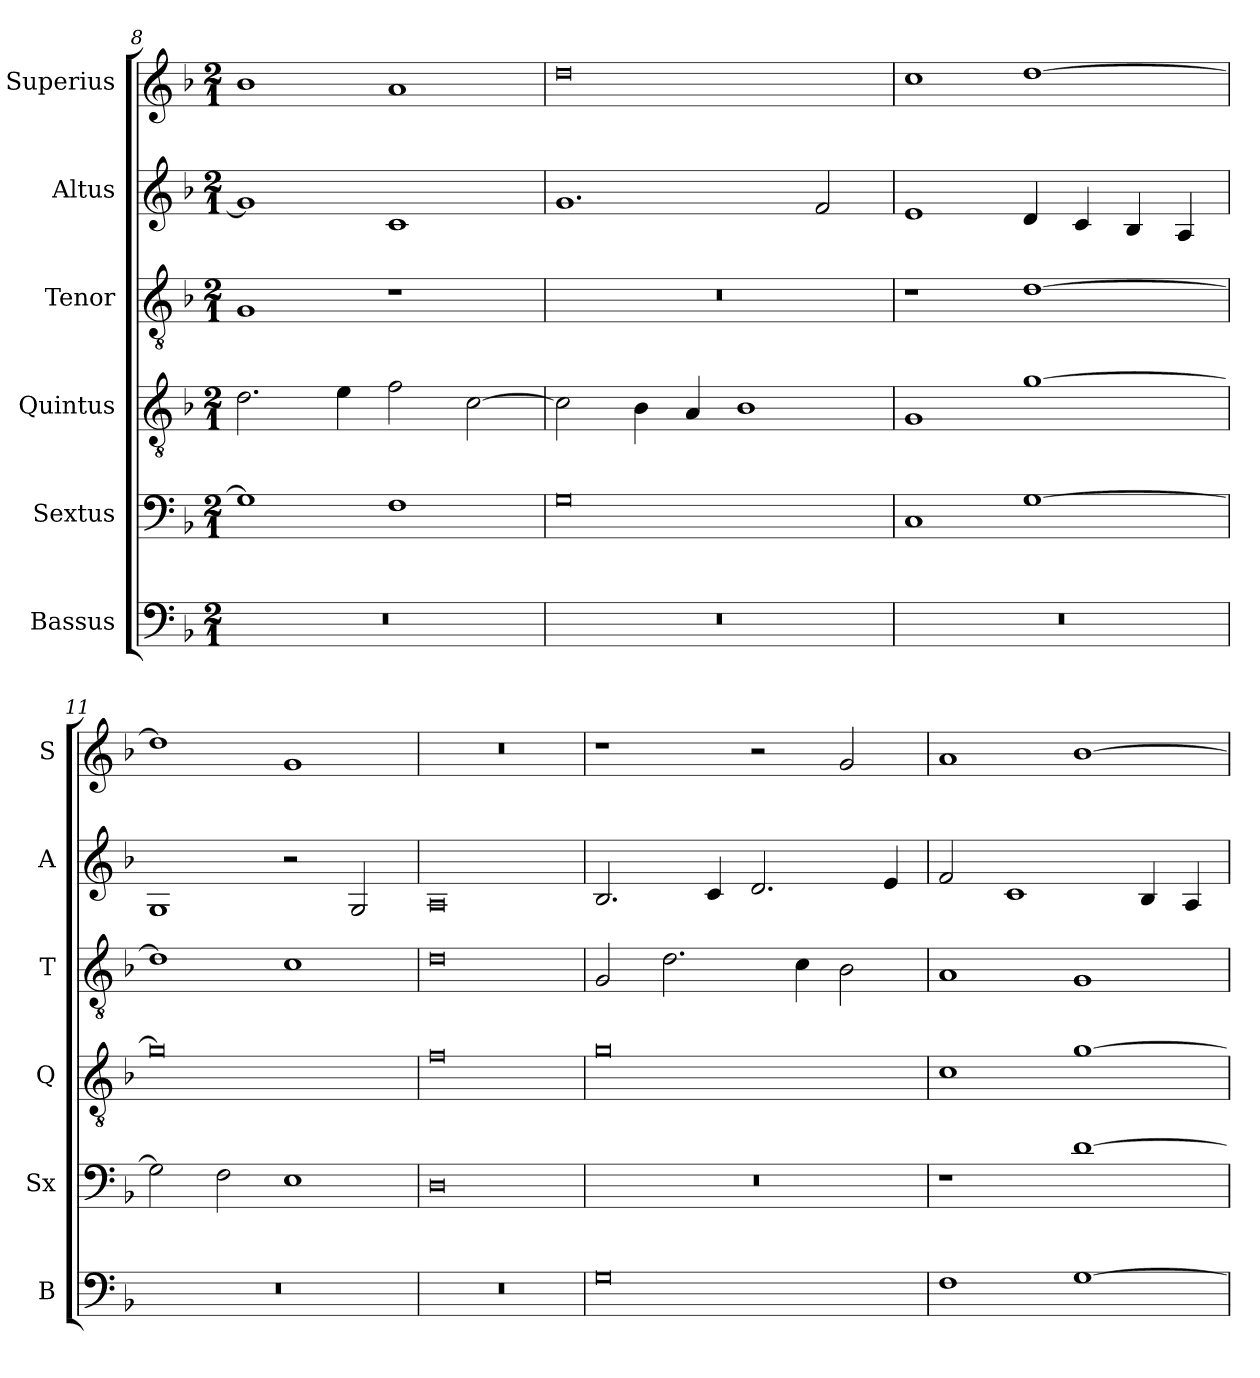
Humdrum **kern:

**kern	**kern	**kern	**kern	**kern	**kern
*part6	*part5	*part4	*part3	*part2	*part1
*staff6	*staff5	*staff4	*staff3	*staff2	*staff1
*I"Bassus	*I"Sextus	*I"Quintus	*I"Tenor	*I"Altus	*I"Superius
*I'B	*I'Sx	*I'Q	*I'T	*I'A	*I'S
*clefF4	*clefF4	*clefGv2	*clefGv2	*clefG2	*clefG2
*k[b-]	*k[b-]	*k[b-]	*k[b-]	*k[b-]	*k[b-]
*M2/1	*M2/1	*M2/1	*M2/1	*M2/1	*M2/1
=8	=8	=8	=8	=8	=8
0r	1G]	2.d\	1G	1g]	1b-
.	.	4e\	.	.	.
.	1F	2f\	1r	1c	1a
.	.	[2c\	.	.	.
=9	=9	=9	=9	=9	=9
0r	0G	2c\]	0r	1.g	0dd
.	.	4B-\	.	.	.
.	.	4A/	.	.	.
.	.	1B-	.	.	.
.	.	.	.	2f/	.
=10	=10	=10	=10	=10	=10
0r	1C	1G	1r	1e	1cc
.	[1G	[1g	[1d	4d/	[1dd
.	.	.	.	4c/	.
.	.	.	.	4B-/	.
.	.	.	.	4A/	.
=11	=11	=11	=11	=11	=11
0r	2G\]	0g]	1d]	1G	1dd]
.	2F\	.	.	.	.
.	1E	.	1c	2r	1g
.	.	.	.	2G/	.
=12	=12	=12	=12	=12	=12
0r	0D	0f	0d	0A	0r
=13	=13	=13	=13	=13	=13
0G	0r	0g	2G/	2.B-/	1r
.	.	.	2.d\	.	.
.	.	.	.	4c/	.
.	.	.	.	2.d/	2r
.	.	.	4c\	.	.
.	.	.	2B-\	.	2g/
.	.	.	.	4e/	.
=14	=14	=14	=14	=14	=14
1F	1r	1c	1A	2f/	1a
.	.	.	.	1c	.
[1G	[1d	[1g	1G	.	[1b-
.	.	.	.	4B-/	.
.	.	.	.	4A/	.
=	=	=	=	=	=
*-	*-	*-	*-	*-	*-
